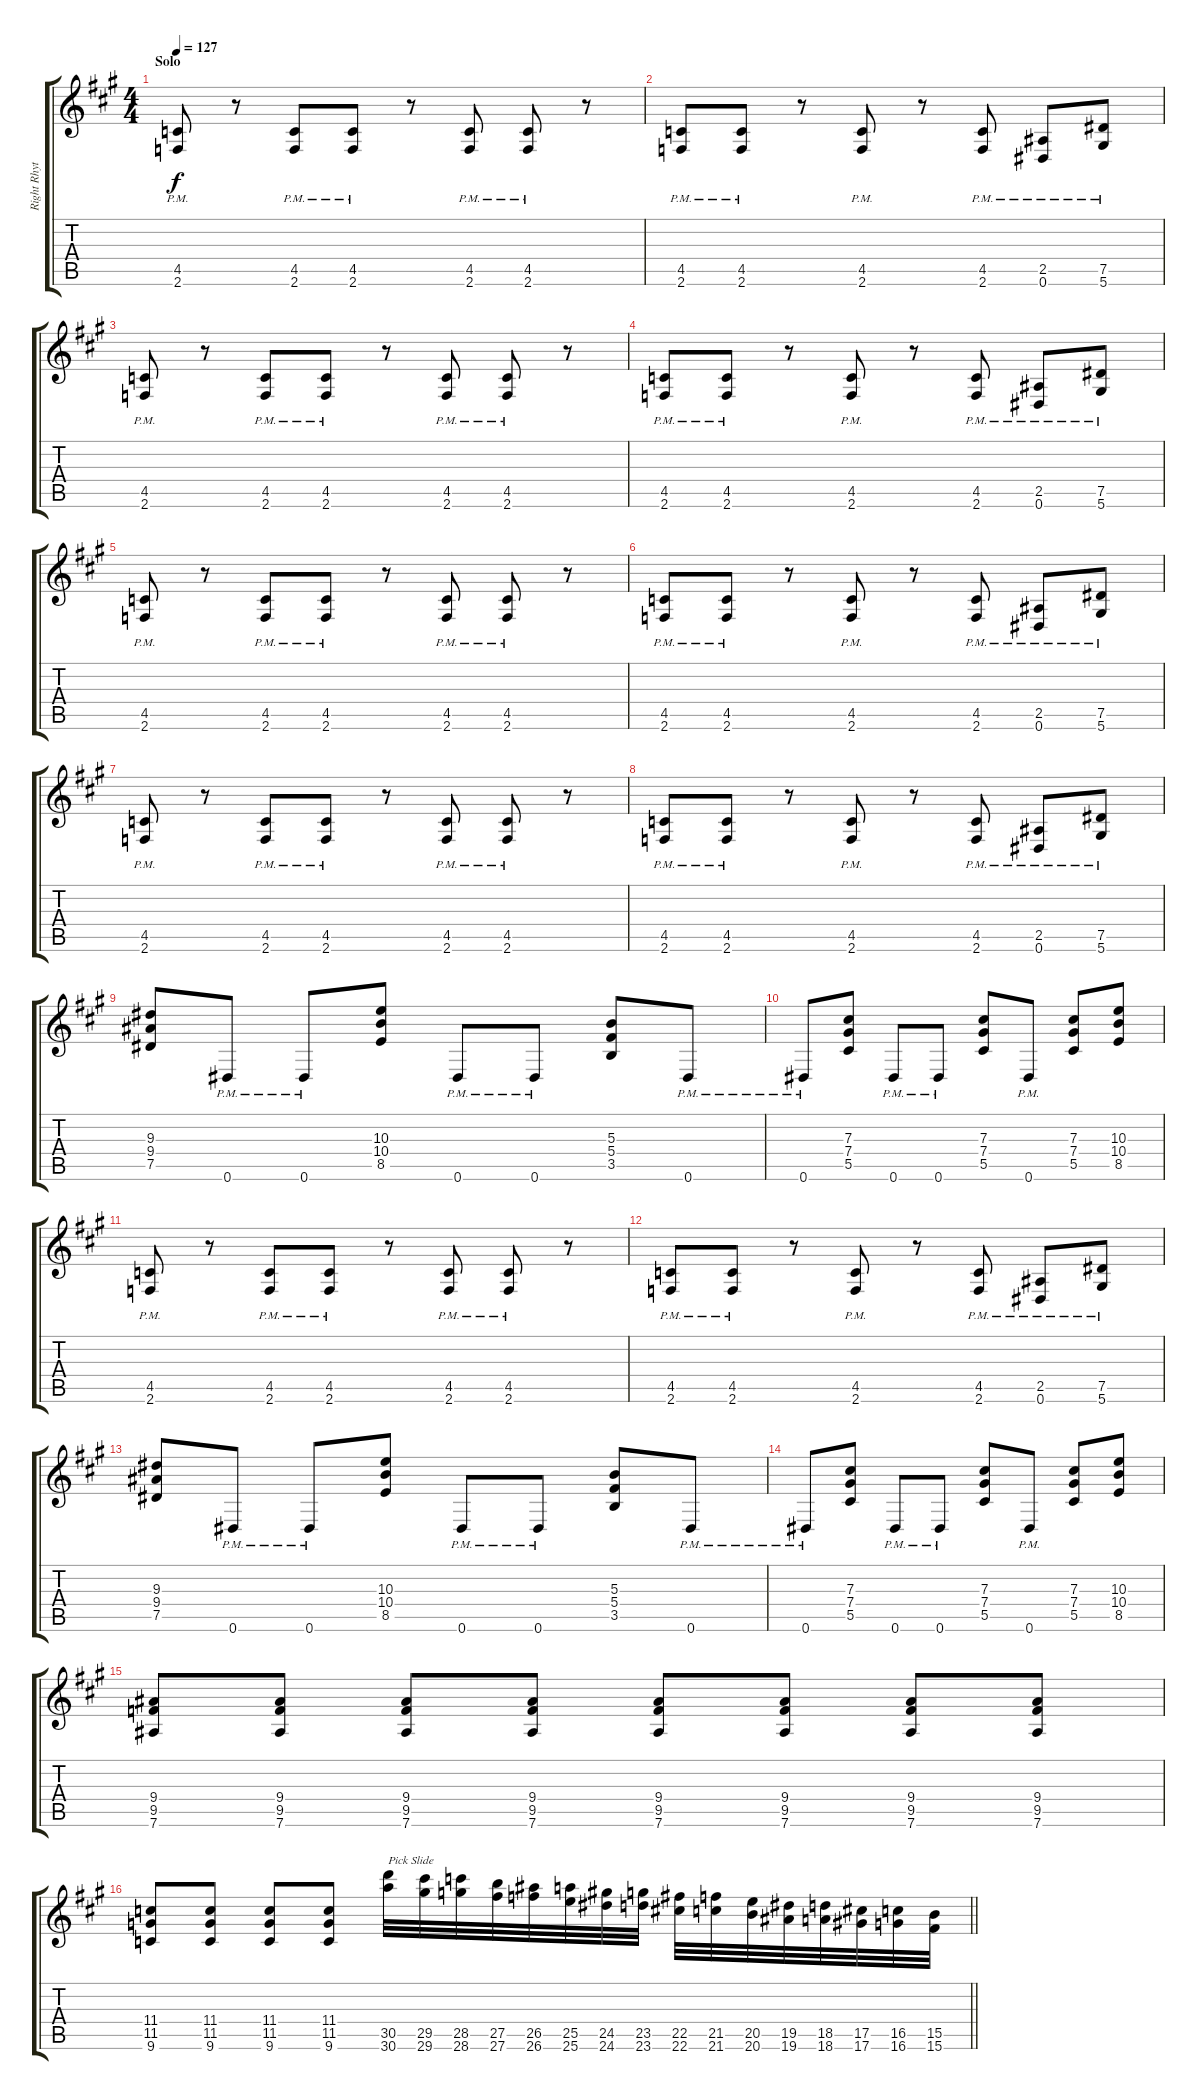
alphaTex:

\track ("Right Rhythm Guitar" "Right Rhyt") {instrument distortionguitar}
\staff {score tabs}
\tuning (Eb4 Bb3 Gb3 Db3 Ab2 Eb2) {hide}
\ts (4 4)
\section ("" "Solo")
\tempo 127
\clef g2
\ks a
(4.5{pm} 2.6{pm}).8{dy f} r.8 (4.5{pm} 2.6{pm}).8 (4.5{pm} 2.6{pm}).8 r.8 (4.5{pm} 2.6{pm}).8 (4.5{pm} 2.6{pm}).8 r.8 |
(4.5{pm} 2.6{pm}).8 (4.5{pm} 2.6{pm}).8 r.8 (4.5{pm} 2.6{pm}).8 r.8 (4.5{pm} 2.6{pm}).8 (2.5{pm} 0.6{pm}).8 (7.5{pm} 5.6{pm}).8 |
(4.5{pm} 2.6{pm}).8 r.8 (4.5{pm} 2.6{pm}).8 (4.5{pm} 2.6{pm}).8 r.8 (4.5{pm} 2.6{pm}).8 (4.5{pm} 2.6{pm}).8 r.8 |
(4.5{pm} 2.6{pm}).8 (4.5{pm} 2.6{pm}).8 r.8 (4.5{pm} 2.6{pm}).8 r.8 (4.5{pm} 2.6{pm}).8 (2.5{pm} 0.6{pm}).8 (7.5{pm} 5.6{pm}).8 |
(4.5{pm} 2.6{pm}).8 r.8 (4.5{pm} 2.6{pm}).8 (4.5{pm} 2.6{pm}).8 r.8 (4.5{pm} 2.6{pm}).8 (4.5{pm} 2.6{pm}).8 r.8 |
(4.5{pm} 2.6{pm}).8 (4.5{pm} 2.6{pm}).8 r.8 (4.5{pm} 2.6{pm}).8 r.8 (4.5{pm} 2.6{pm}).8 (2.5{pm} 0.6{pm}).8 (7.5{pm} 5.6{pm}).8 |
(4.5{pm} 2.6{pm}).8 r.8 (4.5{pm} 2.6{pm}).8 (4.5{pm} 2.6{pm}).8 r.8 (4.5{pm} 2.6{pm}).8 (4.5{pm} 2.6{pm}).8 r.8 |
(4.5{pm} 2.6{pm}).8 (4.5{pm} 2.6{pm}).8 r.8 (4.5{pm} 2.6{pm}).8 r.8 (4.5{pm} 2.6{pm}).8 (2.5{pm} 0.6{pm}).8 (7.5{pm} 5.6{pm}).8 |
(9.3 9.4 7.5).8 0.6{pm}.8 0.6{pm}.8 (10.3 10.4 8.5).8 0.6{pm}.8 0.6{pm}.8 (5.3 5.4 3.5).8 0.6{pm}.8 |
0.6{pm}.8 (7.3 7.4 5.5).8 0.6{pm}.8 0.6{pm}.8 (7.3 7.4 5.5).8 0.6{pm}.8 (7.3 7.4 5.5).8 (10.3 10.4 8.5).8 |
(4.5{pm} 2.6{pm}).8 r.8 (4.5{pm} 2.6{pm}).8 (4.5{pm} 2.6{pm}).8 r.8 (4.5{pm} 2.6{pm}).8 (4.5{pm} 2.6{pm}).8 r.8 |
(4.5{pm} 2.6{pm}).8 (4.5{pm} 2.6{pm}).8 r.8 (4.5{pm} 2.6{pm}).8 r.8 (4.5{pm} 2.6{pm}).8 (2.5{pm} 0.6{pm}).8 (7.5{pm} 5.6{pm}).8 |
(9.3 9.4 7.5).8 0.6{pm}.8 0.6{pm}.8 (10.3 10.4 8.5).8 0.6{pm}.8 0.6{pm}.8 (5.3 5.4 3.5).8 0.6{pm}.8 |
0.6{pm}.8 (7.3 7.4 5.5).8 0.6{pm}.8 0.6{pm}.8 (7.3 7.4 5.5).8 0.6{pm}.8 (7.3 7.4 5.5).8 (10.3 10.4 8.5).8 |
(9.4 9.5 7.6).8 (9.4 9.5 7.6).8 (9.4 9.5 7.6).8 (9.4 9.5 7.6).8 (9.4 9.5 7.6).8 (9.4 9.5 7.6).8 (9.4 9.5 7.6).8 (9.4 9.5 7.6).8 |
\barLineRight lightlight
(11.4 11.5 9.6).8 (11.4 11.5 9.6).8 (11.4 11.5 9.6).8 (11.4 11.5 9.6).8 (30.5 30.6).32{txt "Pick Slide" instrument guitarfretnoise} (29.5 29.6).32 (28.5 28.6).32 (27.5 27.6).32 (26.5 26.6).32 (25.5 25.6).32 (24.5 24.6).32 (23.5 23.6).32 (22.5 22.6).32 (21.5 21.6).32 (20.5 20.6).32 (19.5 19.6).32 (18.5 18.6).32 (17.5 17.6).32 (16.5 16.6).32 (15.5 15.6).32
